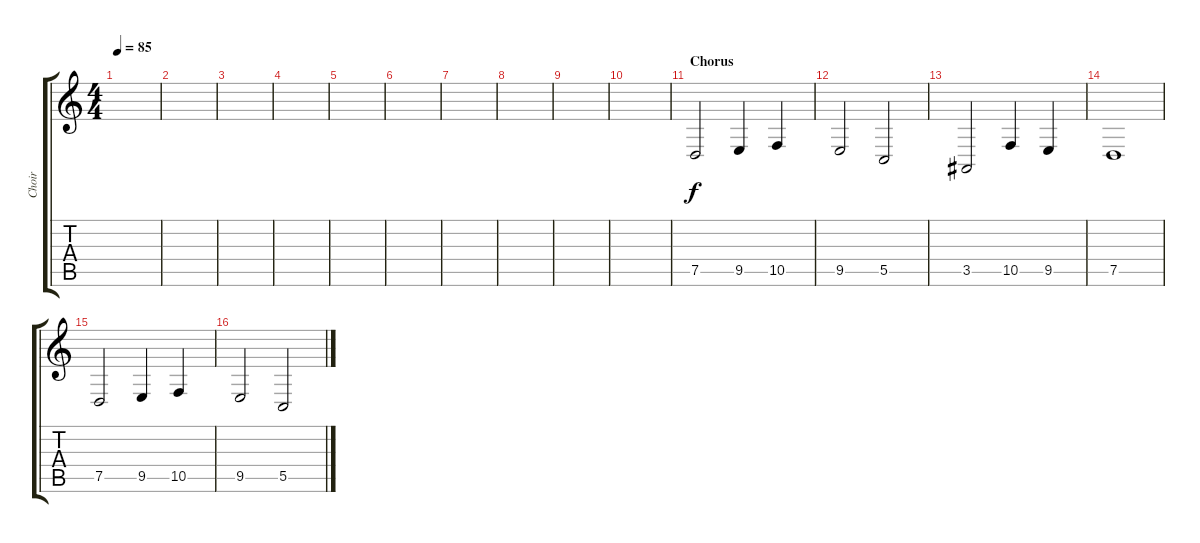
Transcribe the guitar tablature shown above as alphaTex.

\track ("Choir" "Choir") {instrument choiraahs}
\staff {score tabs}
\tuning (D4 A3 F3 C3 G2 D2) {hide}
\ts (4 4)
\tempo 85
\clef g2
\ks c
|
|
|
|
|
|
|
|
|
|
\section ("" "Chorus")
7.5.2 9.5.4 10.5.4 |
9.5.2 5.5.2 |
3.5.2 10.5.4 9.5.4 |
7.5.1 |
7.5.2 9.5.4 10.5.4 |
9.5.2 5.5.2
